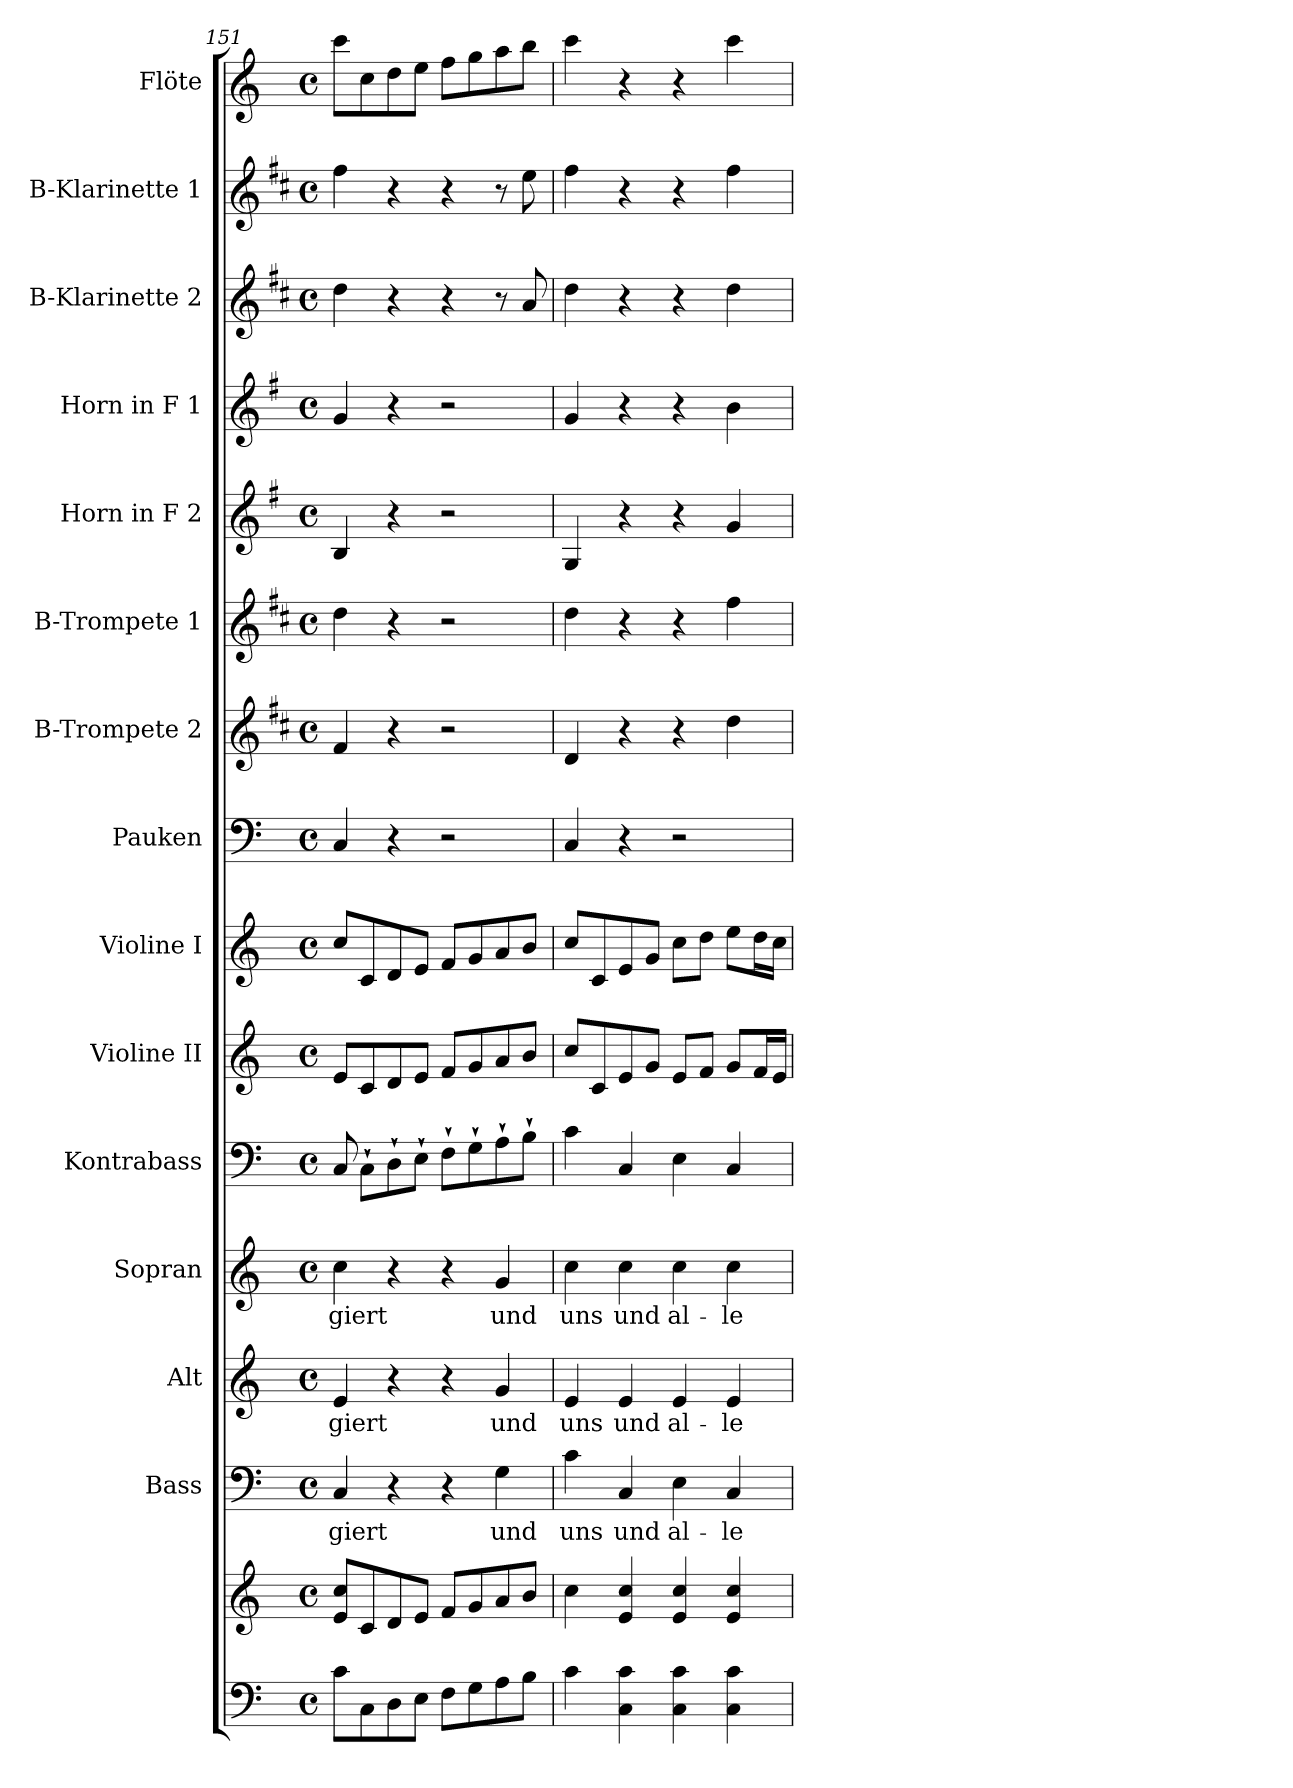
**kern	**kern	**kern	**text	**kern	**text	**kern	**text	**kern	**kern	**kern	**kern	**kern	**kern	**kern	**kern	**kern	**kern	**kern
*part15	*part15	*part14	*part14	*part13	*part13	*part12	*part12	*part11	*part10	*part9	*part8	*part7	*part6	*part5	*part4	*part3	*part2	*part1
*staff16	*staff15	*staff14	*staff14	*staff13	*staff13	*staff12	*staff12	*staff11	*staff10	*staff9	*staff8	*staff7	*staff6	*staff5	*staff4	*staff3	*staff2	*staff1
*	*	*I"Bass	*	*I"Alt	*	*I"Sopran	*	*I"Kontrabass	*I"Violine II	*I"Violine I	*I"Pauken	*I"B-Trompete 2	*I"B-Trompete 1	*I"Horn in F 2	*I"Horn in F 1	*I"B-Klarinette 2	*I"B-Klarinette 1	*I"Flöte
*	*	*I'B.	*	*I'A.	*	*I'S.	*	*I'Kb.	*I'Vl. II	*I'Vl. I	*I'Pk.	*I'B Trp. 2	*I'B Trp. 1	*	*	*I'B Kl. 2	*I'B Kl. 1	*I'Fl.
*clefF4	*clefG2	*clefF4	*	*clefG2	*	*clefG2	*	*clefF4	*clefG2	*clefG2	*clefF4	*clefG2	*clefG2	*clefG2	*clefG2	*clefG2	*clefG2	*clefG2
*	*	*	*	*	*	*	*	*ITrd7c12	*	*	*	*ITrd1c2	*ITrd1c2	*ITrd4c7	*ITrd4c7	*ITrd1c2	*ITrd1c2	*
*k[]	*k[]	*k[]	*	*k[]	*	*k[]	*	*k[]	*k[]	*k[]	*k[]	*k[]	*k[]	*k[]	*k[]	*k[]	*k[]	*k[]
*C:	*C:	*C:	*	*C:	*	*C:	*	*C:	*C:	*C:	*C:	*C:	*C:	*C:	*C:	*C:	*C:	*C:
*M4/4	*M4/4	*M4/4	*	*M4/4	*	*M4/4	*	*M4/4	*M4/4	*M4/4	*M4/4	*M4/4	*M4/4	*M4/4	*M4/4	*M4/4	*M4/4	*M4/4
*met(c)	*met(c)	*met(c)	*	*met(c)	*	*met(c)	*	*met(c)	*met(c)	*met(c)	*met(c)	*met(c)	*met(c)	*met(c)	*met(c)	*met(c)	*met(c)	*met(c)
=151	=151	=151	=151	=151	=151	=151	=151	=151	=151	=151	=151	=151	=151	=151	=151	=151	=151	=151
!	!	!	!LO:LY:b	!	!LO:LY:b	!	!LO:LY:b	!	!	!	!	!	!	!	!	!	!	!
8c\L	8e/ 8cc/L	4C/	-giert	4e/	-giert	4cc\	-giert	8CC/	8e/L	8cc/L	4C/	4e/	4cc\	4E/	4c/	4cc\	4ee\	8ccc\L
8C\	8c/	.	.	.	.	.	.	8CC`>\L	8c/	8c/	.	.	.	.	.	.	.	8cc\
8D\	8d/	4r	.	4r	.	4r	.	8DD`>\	8d/	8d/	4r	4r	4r	4r	4r	4r	4r	8dd\
8E\J	8e/J	.	.	.	.	.	.	8EE`>\J	8e/J	8e/J	.	.	.	.	.	.	.	8ee\J
8F\L	8f/L	4r	.	4r	.	4r	.	8FF`>\L	8f/L	8f/L	2r	2r	2r	2r	2r	4r	4r	8ff\L
8G\	8g/	.	.	.	.	.	.	8GG`>\	8g/	8g/	.	.	.	.	.	.	.	8gg\
!	!	!	!LO:LY:b	!	!LO:LY:b	!	!LO:LY:b	!	!	!	!	!	!	!	!	!	!	!
8A\	8a/	4G\	und	4g/	und	4g/	und	8AA`>\	8a/	8a/	.	.	.	.	.	8r	8r	8aa\
8B\J	8b/J	.	.	.	.	.	.	8BB`>\J	8b/J	8b/J	.	.	.	.	.	8g/	8dd\	8bb\J
=152	=152	=152	=152	=152	=152	=152	=152	=152	=152	=152	=152	=152	=152	=152	=152	=152	=152	=152
!	!	!	!LO:LY:b	!	!LO:LY:b	!	!LO:LY:b	!	!	!	!	!	!	!	!	!	!	!
4c\	4cc\	4c\	uns	4e/	uns	4cc\	uns	4C\	8cc/L	8cc/L	4C/	4c/	4cc\	4C/	4c/	4cc\	4ee\	4ccc\
.	.	.	.	.	.	.	.	.	8c/	8c/	.	.	.	.	.	.	.	.
!	!	!	!LO:LY:b	!	!LO:LY:b	!	!LO:LY:b	!	!	!	!	!	!	!	!	!	!	!
4C\ 4c\	4e/ 4cc/	4C/	und	4e/	und	4cc\	und	4CC/	8e/	8e/	4r	4r	4r	4r	4r	4r	4r	4r
.	.	.	.	.	.	.	.	.	8g/J	8g/J	.	.	.	.	.	.	.	.
!	!	!	!LO:LY:b	!	!LO:LY:b	!	!LO:LY:b	!	!	!	!	!	!	!	!	!	!	!
4C\ 4c\	4e/ 4cc/	4E\	al-	4e/	al-	4cc\	al-	4EE\	8e/L	8cc\L	2r	4r	4r	4r	4r	4r	4r	4r
.	.	.	.	.	.	.	.	.	8f/J	8dd\J	.	.	.	.	.	.	.	.
!	!	!	!LO:LY:b	!	!LO:LY:b	!	!LO:LY:b	!	!	!	!	!	!	!	!	!	!	!
4C\ 4c\	4e/ 4cc/	4C/	-le	4e/	-le	4cc\	-le	4CC/	8g/L	8ee\L	.	4cc\	4ee\	4c/	4e\	4cc\	4ee\	4ccc\
.	.	.	.	.	.	.	.	.	16f/L	16dd\L	.	.	.	.	.	.	.	.
.	.	.	.	.	.	.	.	.	16e/JJ	16cc\JJ	.	.	.	.	.	.	.	.
=	=	=	=	=	=	=	=	=	=	=	=	=	=	=	=	=	=	=
*-	*-	*-	*-	*-	*-	*-	*-	*-	*-	*-	*-	*-	*-	*-	*-	*-	*-	*-
